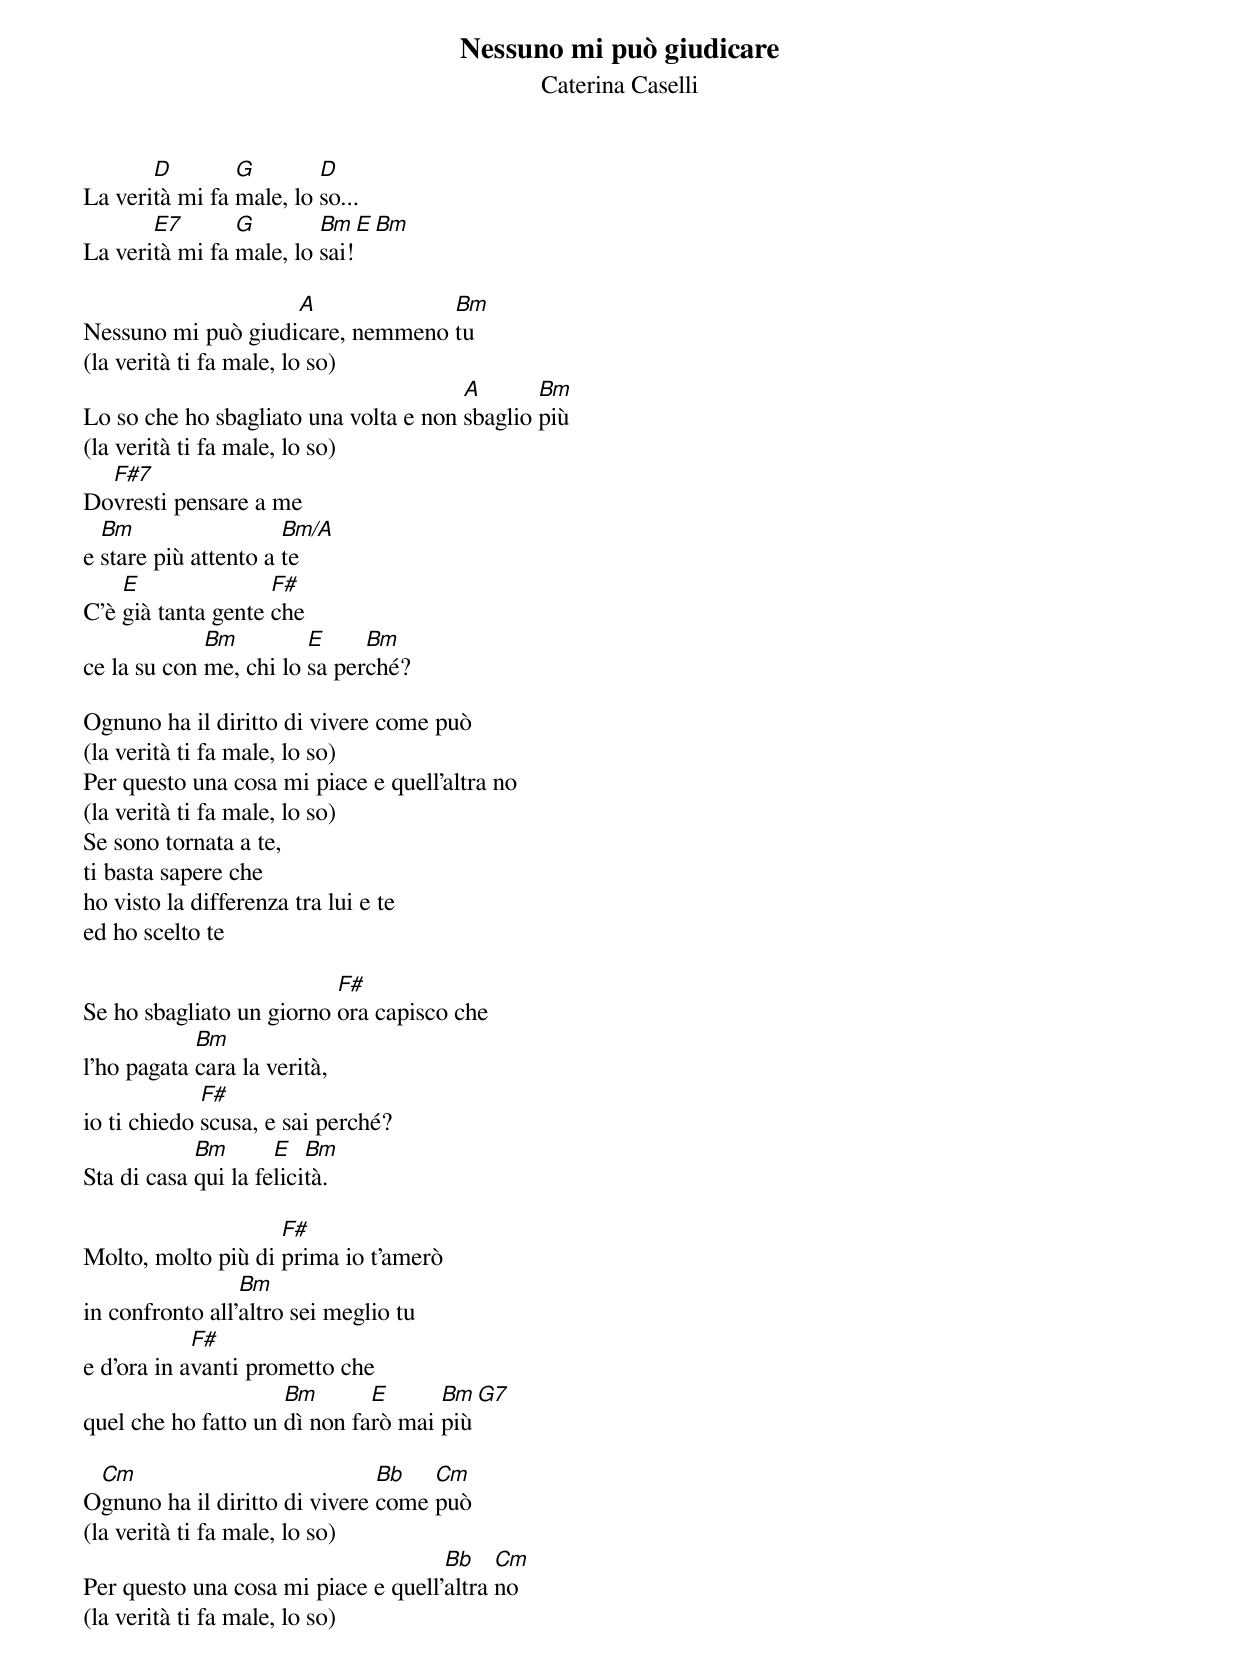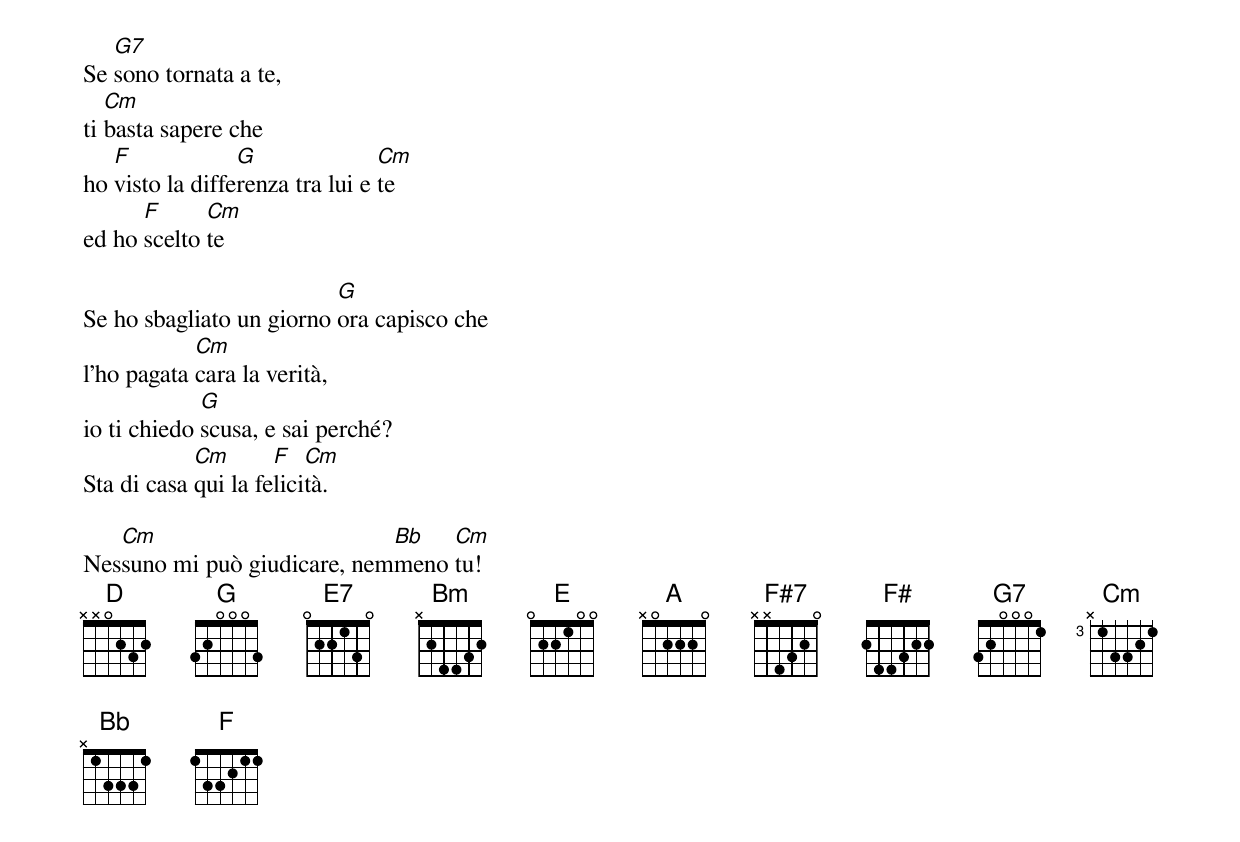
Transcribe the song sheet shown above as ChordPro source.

{title: Nessuno mi può giudicare}
{subtitle: Caterina Caselli}

La veri[D]tà mi fa [G]male, lo [D]so...
La veri[E7]tà mi fa [G]male, lo [Bm]sai![E][Bm]

Nessuno mi può giudi[A]care, nemmeno [Bm]tu
(la verità ti fa male, lo so)
Lo so che ho sbagliato una volta e non [A]sbaglio [Bm]più
(la verità ti fa male, lo so)
Do[F#7]vresti pensare a me
e [Bm]stare più attento a [Bm/A]te
C'è [E]già tanta gente [F#]che
ce la su con [Bm]me, chi lo [E]sa per[Bm]ché?

Ognuno ha il diritto di vivere come può
(la verità ti fa male, lo so)
Per questo una cosa mi piace e quell'altra no
(la verità ti fa male, lo so)
Se sono tornata a te,
ti basta sapere che
ho visto la differenza tra lui e te
ed ho scelto te

Se ho sbagliato un giorno [F#]ora capisco che
l'ho pagata [Bm]cara la verità,
io ti chiedo [F#]scusa, e sai perché?
Sta di casa [Bm]qui la fe[E]lici[Bm]tà.

Molto, molto più di [F#]prima io t'amerò
in confronto all'[Bm]altro sei meglio tu
e d'ora in a[F#]vanti prometto che
quel che ho fatto un [Bm]dì non fa[E]rò mai [Bm]più[G7]

O[Cm]gnuno ha il diritto di vivere [Bb]come [Cm]può
(la verità ti fa male, lo so)
Per questo una cosa mi piace e quell'[Bb]altra [Cm]no
(la verità ti fa male, lo so)
Se [G7]sono tornata a te,
ti [Cm]basta sapere che
ho [F]visto la diffe[G]renza tra lui e [Cm]te
ed ho [F]scelto [Cm]te

Se ho sbagliato un giorno [G]ora capisco che
l'ho pagata [Cm]cara la verità,
io ti chiedo [G]scusa, e sai perché?
Sta di casa [Cm]qui la fe[F]lici[Cm]tà.

Nes[Cm]suno mi può giudicare, nem[Bb]meno [Cm]tu!
